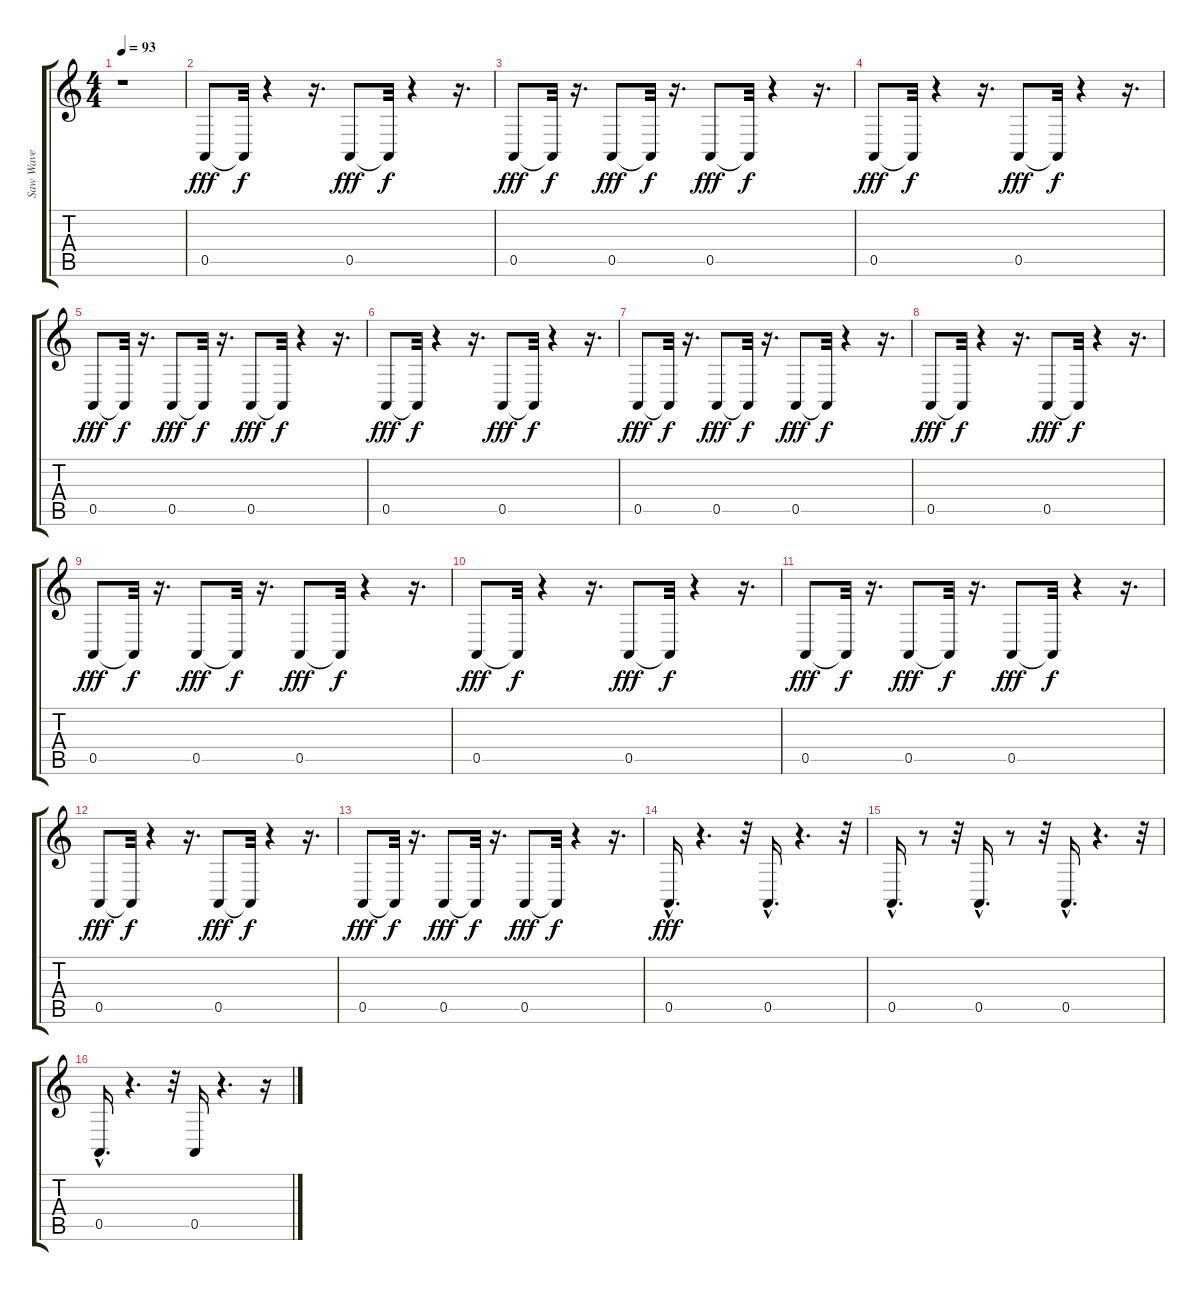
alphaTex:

\track ("Saw Wave" "Saw Wave") {instrument lead2sawtooth}
\staff {score tabs}
\tuning (E4 B3 G3 D3 A2 E2) {hide}
\ts (4 4)
\tempo 93
\clef g2
\ks c
r.1{dy fff instrument lead2sawtooth} |
0.5.8 0.5{t}.32{dy f} r.4 r.16{d} 0.5.8{dy fff} 0.5{t}.32{dy f} r.4 r.16{d} |
0.5.8{dy fff} 0.5{t}.32{dy f} r.16{d} 0.5.8{dy fff} 0.5{t}.32{dy f} r.16{d} 0.5.8{dy fff} 0.5{t}.32{dy f} r.4 r.16{d} |
0.5.8{dy fff} 0.5{t}.32{dy f} r.4 r.16{d} 0.5.8{dy fff} 0.5{t}.32{dy f} r.4 r.16{d} |
0.5.8{dy fff} 0.5{t}.32{dy f} r.16{d} 0.5.8{dy fff} 0.5{t}.32{dy f} r.16{d} 0.5.8{dy fff} 0.5{t}.32{dy f} r.4 r.16{d} |
0.5.8{dy fff} 0.5{t}.32{dy f} r.4 r.16{d} 0.5.8{dy fff} 0.5{t}.32{dy f} r.4 r.16{d} |
0.5.8{dy fff} 0.5{t}.32{dy f} r.16{d} 0.5.8{dy fff} 0.5{t}.32{dy f} r.16{d} 0.5.8{dy fff} 0.5{t}.32{dy f} r.4 r.16{d} |
0.5.8{dy fff} 0.5{t}.32{dy f} r.4 r.16{d} 0.5.8{dy fff} 0.5{t}.32{dy f} r.4 r.16{d} |
0.5.8{dy fff} 0.5{t}.32{dy f} r.16{d} 0.5.8{dy fff} 0.5{t}.32{dy f} r.16{d} 0.5.8{dy fff} 0.5{t}.32{dy f} r.4 r.16{d} |
0.5.8{dy fff} 0.5{t}.32{dy f} r.4 r.16{d} 0.5.8{dy fff} 0.5{t}.32{dy f} r.4 r.16{d} |
0.5.8{dy fff} 0.5{t}.32{dy f} r.16{d} 0.5.8{dy fff} 0.5{t}.32{dy f} r.16{d} 0.5.8{dy fff} 0.5{t}.32{dy f} r.4 r.16{d} |
0.5.8{dy fff} 0.5{t}.32{dy f} r.4 r.16{d} 0.5.8{dy fff} 0.5{t}.32{dy f} r.4 r.16{d} |
0.5.8{dy fff} 0.5{t}.32{dy f} r.16{d} 0.5.8{dy fff} 0.5{t}.32{dy f} r.16{d} 0.5.8{dy fff} 0.5{t}.32{dy f} r.4 r.16{d} |
0.5{hac}.16{d dy fff} r.4{d} r.32 0.5{hac}.16{d} r.4{d} r.32 |
0.5{hac}.16{d} r.8 r.32 0.5{hac}.16{d} r.8 r.32 0.5{hac}.16{d} r.4{d} r.32 |
0.5{hac}.16{d} r.4{d} r.32 0.5.16 r.4{d} r.16
